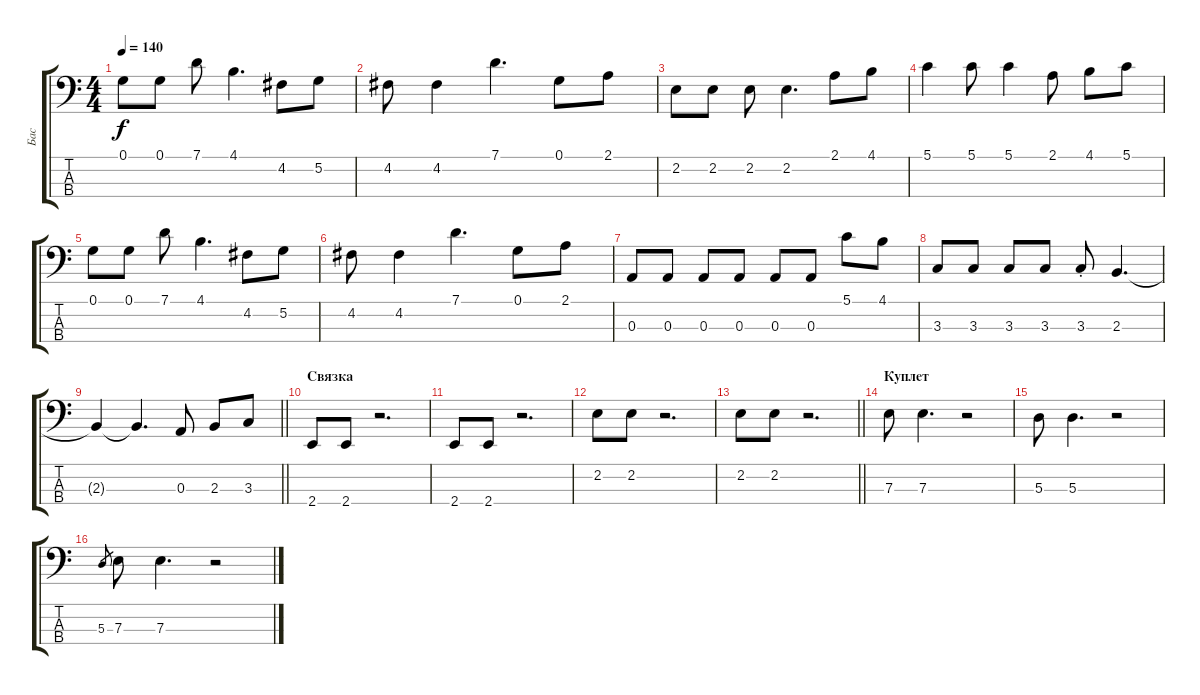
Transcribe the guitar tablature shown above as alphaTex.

\track ("Бас" "Бас") {instrument electricbassfinger}
\staff {score tabs}
\tuning (G2 D2 A1 D1) {hide}
\ts (4 4)
\tempo 140
\clef f4
\ks c
0.1.8{dy f} 0.1.8 7.1.8 4.1.4{d} 4.2.8 5.2.8 |
4.2.8 4.2.4 7.1.4{d} 0.1.8 2.1.8 |
2.2.8 2.2.8 2.2.8 2.2.4{d} 2.1.8 4.1.8 |
5.1.4 5.1.8 5.1.4 2.1.8 4.1.8 5.1.8 |
0.1.8 0.1.8 7.1.8 4.1.4{d} 4.2.8 5.2.8 |
4.2.8 4.2.4 7.1.4{d} 0.1.8 2.1.8 |
0.3.8 0.3.8 0.3.8 0.3.8 0.3.8 0.3.8 5.1.8 4.1.8 |
3.3.8 3.3.8 3.3.8 3.3.8 3.3{st}.8 2.3.4{d} |
\barLineRight lightlight
2.3{t}.4 2.3{t}.4{d} 0.3.8 2.3.8 3.3.8 |
\section ("" "Связка")
2.4.8 2.4.8 r.2{d} |
2.4.8 2.4.8 r.2{d} |
2.2.8 2.2.8 r.2{d} |
\barLineRight lightlight
2.2.8 2.2.8 r.2{d} |
\section ("" "Куплет")
7.3.8 7.3.4{d} r.2 |
5.3.8 5.3.4{d} r.2 |
5.3.8{gr} 7.3.8 7.3.4{d} r.2
